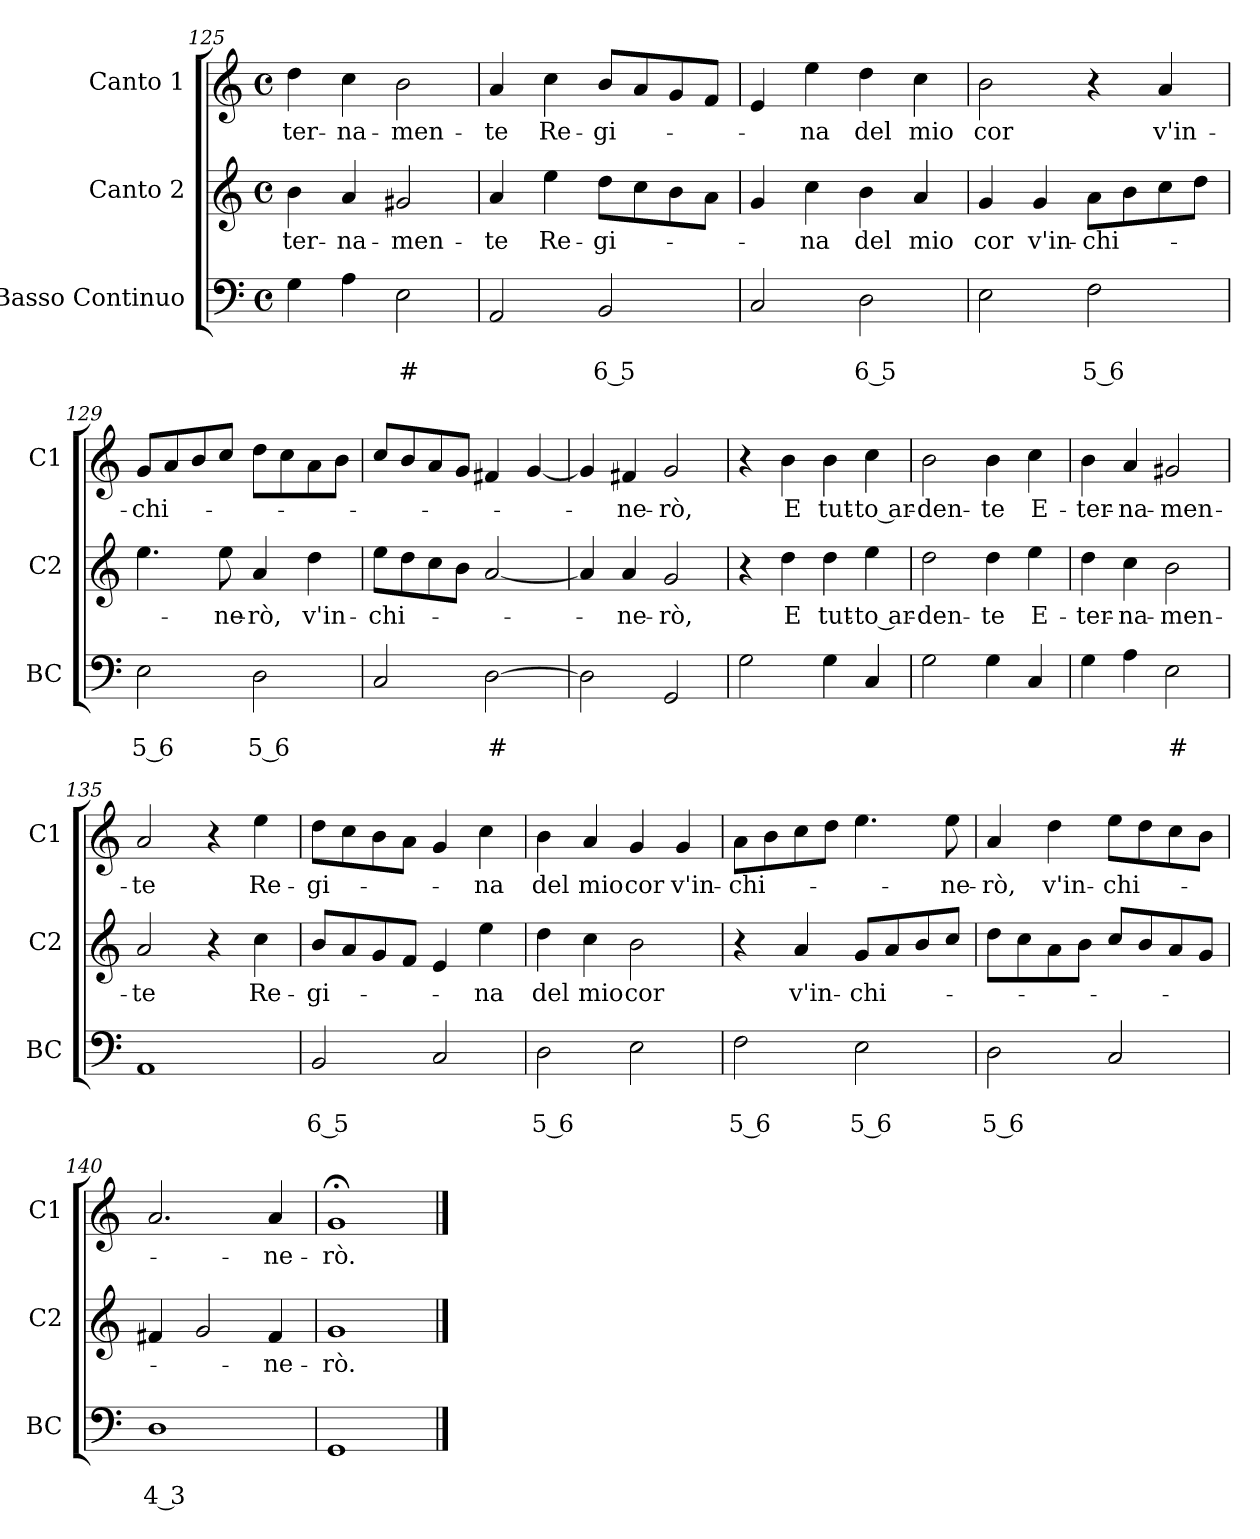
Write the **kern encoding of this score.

**kern	**text	**text	**kern	**text	**kern	**text
*part3	*part3	*part3	*part2	*part2	*part1	*part1
*staff3	*staff3	*staff3	*staff2	*staff2	*staff1	*staff1
*I"Basso Continuo	*	*	*I"Canto 2	*	*I"Canto 1	*
*I'BC	*	*	*I'C2	*	*I'C1	*
*clefF4	*	*	*clefG2	*	*clefG2	*
*k[]	*	*	*k[]	*	*k[]	*
*C:	*	*	*C:	*	*C:	*
*M4/4	*	*	*M4/4	*	*M4/4	*
*met(c)	*	*	*met(c)	*	*met(c)	*
=125	=125	=125	=125	=125	=125	=125
!	!	!	!	!LO:LY:b	!	!LO:LY:b
4G\	.	.	4b\	-ter-	4dd\	-ter-
!	!	!	!	!LO:LY:b	!	!LO:LY:b
4A\	.	.	4a/	-na-	4cc\	-na-
!	!	!LO:LY:b	!	!LO:LY:b	!	!LO:LY:b
2E\	.	#	2g#X/	-men-	2b\	-men-
=126	=126	=126	=126	=126	=126	=126
!	!	!	!	!LO:LY:b	!	!LO:LY:b
2AA/	.	.	4a/	-te	4a/	-te
!	!	!	!	!LO:LY:b	!	!LO:LY:b
.	.	.	4ee\	Re-	4cc\	Re-
!	!	!LO:LY:b	!	!LO:LY:b	!	!LO:LY:b
2BB/	.	6 5	8dd\L	-gi-	8b/L	-gi-
.	.	.	8cc\	.	8a/	.
.	.	.	8b\	.	8g/	.
.	.	.	8a\J	.	8f/J	.
=127	=127	=127	=127	=127	=127	=127
2C/	.	.	4g/	.	4e/	.
!	!	!	!	!LO:LY:b	!	!LO:LY:b
.	.	.	4cc\	-na	4ee\	-na
!	!	!LO:LY:b	!	!LO:LY:b	!	!LO:LY:b
2D\	.	6 5	4b\	del	4dd\	del
!	!	!	!	!LO:LY:b	!	!LO:LY:b
.	.	.	4a/	mio	4cc\	mio
=128	=128	=128	=128	=128	=128	=128
!	!	!	!	!LO:LY:b	!	!LO:LY:b
2E\	.	.	4g/	cor	2b\	cor
!	!	!	!	!LO:LY:b	!	!
.	.	.	4g/	v'in-	.	.
!	!	!LO:LY:b	!	!LO:LY:b	!	!
2F\	.	5 6	8a\L	-chi-	4r	.
.	.	.	8b\	.	.	.
!	!	!	!	!	!	!LO:LY:b
.	.	.	8cc\	.	4a/	v'in-
.	.	.	8dd\J	.	.	.
!!LO:LB:g=z
=129	=129	=129	=129	=129	=129	=129
!	!	!LO:LY:b	!	!	!	!LO:LY:b
2E\	.	5 6	4.ee\	.	8g/L	-chi-
.	.	.	.	.	8a/	.
.	.	.	.	.	8b/	.
!	!	!	!	!LO:LY:b	!	!
.	.	.	8ee\	-ne-	8cc/J	.
!	!	!LO:LY:b	!	!LO:LY:b	!	!
2D\	.	5 6	4a/	-rò,	8dd\L	.
.	.	.	.	.	8cc\	.
!	!	!	!	!LO:LY:b	!	!
.	.	.	4dd\	v'in-	8a\	.
.	.	.	.	.	8b\J	.
=130	=130	=130	=130	=130	=130	=130
!	!	!	!	!LO:LY:b	!	!
2C/	.	.	8ee\L	-chi-	8cc/L	.
.	.	.	8dd\	.	8b/	.
.	.	.	8cc\	.	8a/	.
.	.	.	8b\J	.	8g/J	.
!	!	!LO:LY:b	!	!	!	!
[2D\	.	#	[2a/	.	4f#X/	.
.	.	.	.	.	[4g/	.
=131	=131	=131	=131	=131	=131	=131
2D\]	.	.	4a/]	.	4g/]	.
!	!	!	!	!LO:LY:b	!	!LO:LY:b
.	.	.	4a/	-ne-	4f#X/	-ne-
!	!	!	!	!LO:LY:b	!	!LO:LY:b
2GG/	.	.	2g/	-rò,	2g/	-rò,
=132	=132	=132	=132	=132	=132	=132
2G\	.	.	4r	.	4r	.
!	!	!	!	!LO:LY:b	!	!LO:LY:b
.	.	.	4dd\	E	4b\	E
!	!	!	!	!LO:LY:b	!	!LO:LY:b
4G\	.	.	4dd\	tut-	4b\	tut-
!	!	!	!	!LO:LY:b	!	!LO:LY:b
4C/	.	.	4ee\	-to ar-	4cc\	-to ar-
=133	=133	=133	=133	=133	=133	=133
!	!	!	!	!LO:LY:b	!	!LO:LY:b
2G\	.	.	2dd\	-den-	2b\	-den-
!	!	!	!	!LO:LY:b	!	!LO:LY:b
4G\	.	.	4dd\	-te	4b\	-te
!	!	!	!	!LO:LY:b	!	!LO:LY:b
4C/	.	.	4ee\	E-	4cc\	E-
=134	=134	=134	=134	=134	=134	=134
!	!	!	!	!LO:LY:b	!	!LO:LY:b
4G\	.	.	4dd\	-ter-	4b\	-ter-
!	!	!	!	!LO:LY:b	!	!LO:LY:b
4A\	.	.	4cc\	-na-	4a/	-na-
!	!	!LO:LY:b	!	!LO:LY:b	!	!LO:LY:b
2E\	.	#	2b\	-men-	2g#X/	-men-
=135	=135	=135	=135	=135	=135	=135
!	!	!	!	!LO:LY:b	!	!LO:LY:b
1AA	.	.	2a/	-te	2a/	-te
.	.	.	4r	.	4r	.
!	!	!	!	!LO:LY:b	!	!LO:LY:b
.	.	.	4cc\	Re-	4ee\	Re-
!!LO:LB:g=z
=136	=136	=136	=136	=136	=136	=136
!	!	!LO:LY:b	!	!LO:LY:b	!	!LO:LY:b
2BB/	.	6 5	8b/L	-gi-	8dd\L	-gi-
.	.	.	8a/	.	8cc\	.
.	.	.	8g/	.	8b\	.
.	.	.	8f/J	.	8a\J	.
2C/	.	.	4e/	.	4g/	.
!	!	!	!	!LO:LY:b	!	!LO:LY:b
.	.	.	4ee\	-na	4cc\	-na
=137	=137	=137	=137	=137	=137	=137
!	!	!LO:LY:b	!	!LO:LY:b	!	!LO:LY:b
2D\	.	5 6	4dd\	del	4b\	del
!	!	!	!	!LO:LY:b	!	!LO:LY:b
.	.	.	4cc\	mio	4a/	mio
!	!	!	!	!LO:LY:b	!	!LO:LY:b
2E\	.	.	2b\	cor	4g/	cor
!	!	!	!	!	!	!LO:LY:b
.	.	.	.	.	4g/	v'in-
=138	=138	=138	=138	=138	=138	=138
!	!	!LO:LY:b	!	!	!	!LO:LY:b
2F\	.	5 6	4r	.	8a\L	-chi-
.	.	.	.	.	8b\	.
!	!	!	!	!LO:LY:b	!	!
.	.	.	4a/	v'in-	8cc\	.
.	.	.	.	.	8dd\J	.
!	!	!LO:LY:b	!	!LO:LY:b	!	!
2E\	.	5 6	8g/L	-chi-	4.ee\	.
.	.	.	8a/	.	.	.
.	.	.	8b/	.	.	.
!	!	!	!	!	!	!LO:LY:b
.	.	.	8cc/J	.	8ee\	-ne-
=139	=139	=139	=139	=139	=139	=139
!	!	!LO:LY:b	!	!	!	!LO:LY:b
2D\	.	5 6	8dd\L	.	4a/	-rò,
.	.	.	8cc\	.	.	.
!	!	!	!	!	!	!LO:LY:b
.	.	.	8a\	.	4dd\	v'in-
.	.	.	8b\J	.	.	.
!	!	!	!	!	!	!LO:LY:b
2C/	.	.	8cc/L	.	8ee\L	-chi-
.	.	.	8b/	.	8dd\	.
.	.	.	8a/	.	8cc\	.
.	.	.	8g/J	.	8b\J	.
=140	=140	=140	=140	=140	=140	=140
!	!	!LO:LY:b	!	!	!	!
1D	.	4 3	4f#X/	.	2.a/	.
.	.	.	2g/	.	.	.
!	!	!	!	!LO:LY:b	!	!LO:LY:b
.	.	.	4f#/	-ne-	4a/	-ne-
=141	=141	=141	=141	=141	=141	=141
!	!	!	!	!LO:LY:b	!	!LO:LY:b
1GG	.	.	1g	-rò.	1g;<	-rò.
==	==	==	==	==	==	==
*-	*-	*-	*-	*-	*-	*-
